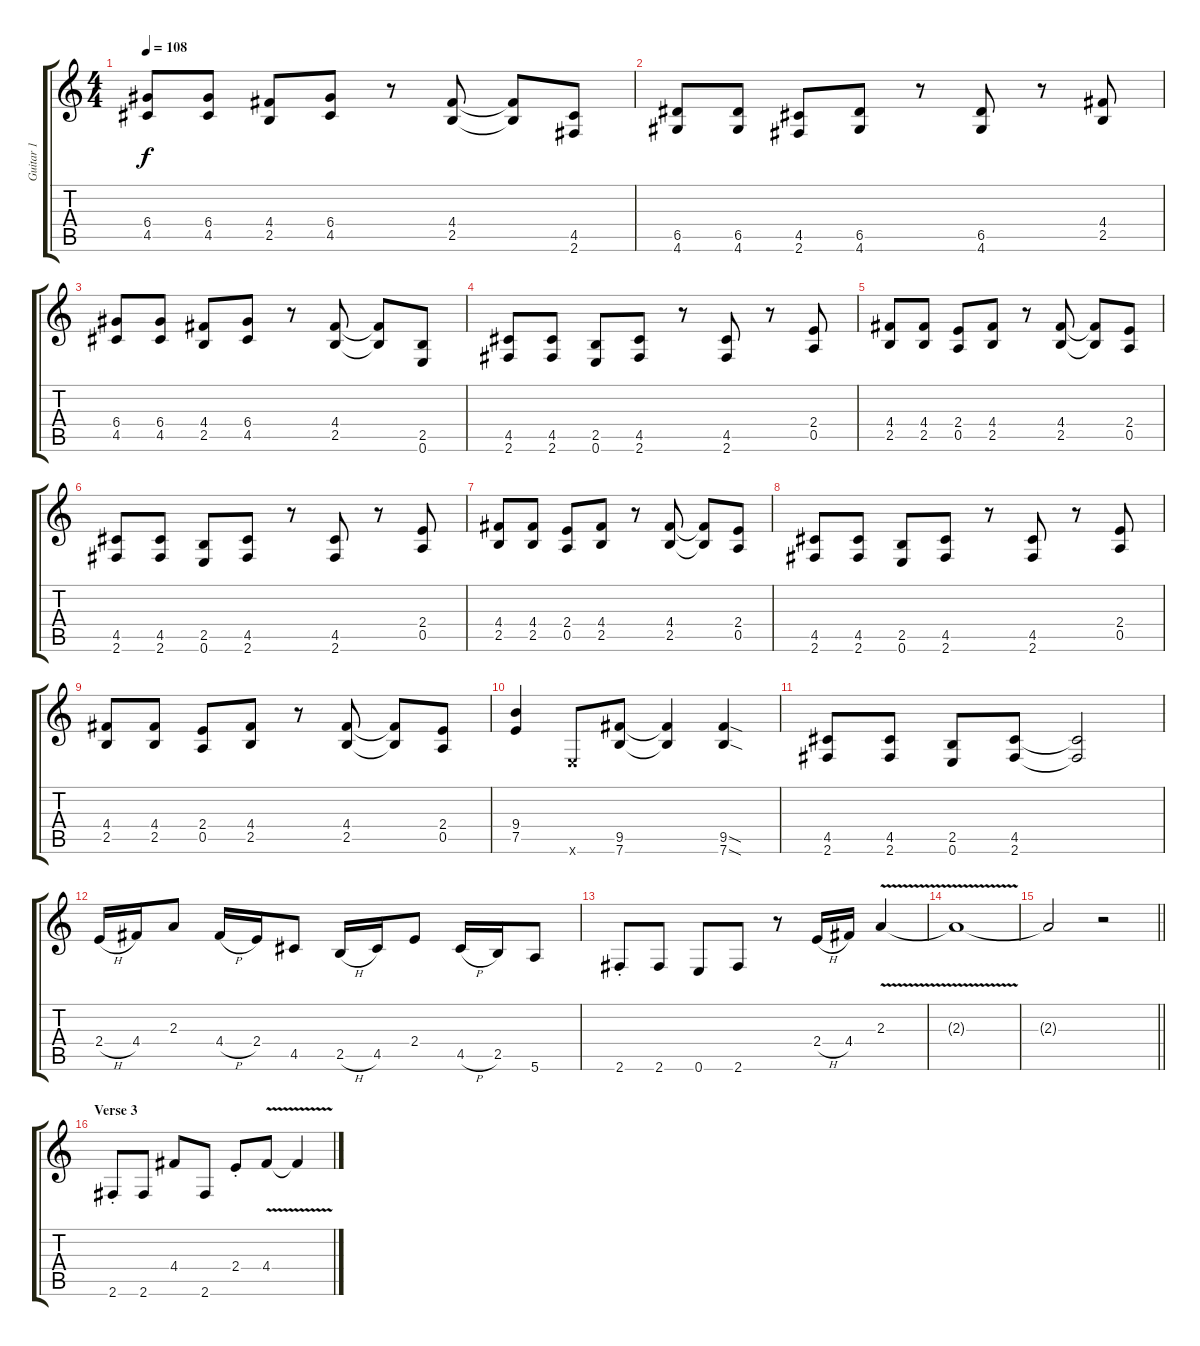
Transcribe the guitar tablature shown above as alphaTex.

\track ("Guitar 1" "Guitar 1") {instrument overdrivenguitar}
\staff {score tabs}
\tuning (E4 B3 G3 D3 A2 E2) {hide}
\ts (4 4)
\tempo 108
\clef g2
\ks c
(6.4 4.5).8{dy f} (6.4 4.5).8 (4.4 2.5).8 (6.4 4.5).8 r.8 (4.4 2.5).8 (4.4{t} 2.5{t}).8 (4.5 2.6).8 |
(6.5 4.6).8 (6.5 4.6).8 (4.5 2.6).8 (6.5 4.6).8 r.8 (6.5 4.6).8 r.8 (4.4 2.5).8 |
(6.4 4.5).8 (6.4 4.5).8 (4.4 2.5).8 (6.4 4.5).8 r.8 (4.4 2.5).8 (4.4{t} 2.5{t}).8 (2.5 0.6).8 |
(4.5 2.6).8 (4.5 2.6).8 (2.5 0.6).8 (4.5 2.6).8 r.8 (4.5 2.6).8 r.8 (2.4 0.5).8 |
(4.4 2.5).8 (4.4 2.5).8 (2.4 0.5).8 (4.4 2.5).8 r.8 (4.4 2.5).8 (4.4{t} 2.5{t}).8 (2.4 0.5).8 |
(4.5 2.6).8 (4.5 2.6).8 (2.5 0.6).8 (4.5 2.6).8 r.8 (4.5 2.6).8 r.8 (2.4 0.5).8 |
(4.4 2.5).8 (4.4 2.5).8 (2.4 0.5).8 (4.4 2.5).8 r.8 (4.4 2.5).8 (4.4{t} 2.5{t}).8 (2.4 0.5).8 |
(4.5 2.6).8 (4.5 2.6).8 (2.5 0.6).8 (4.5 2.6).8 r.8 (4.5 2.6).8 r.8 (2.4 0.5).8 |
(4.4 2.5).8 (4.4 2.5).8 (2.4 0.5).8 (4.4 2.5).8 r.8 (4.4 2.5).8 (4.4{t} 2.5{t}).8 (2.4 0.5).8 |
(9.4 7.5).4 0.6{x}.8 (9.5 7.6).8 (9.5{t} 7.6{t}).4 (9.5{sod} 7.6{sod}).4 |
(4.5 2.6).8 (4.5 2.6).8 (2.5 0.6).8 (4.5 2.6).8 (4.5{t} 2.6{t}).2 |
2.4{h}.16 4.4.16 2.3.8 4.4{h}.16 2.4.16 4.5.8 2.5{h}.16 4.5.16 2.4.8 4.5{h}.16 2.5.16 5.6.8 |
2.6{st}.8 2.6.8 0.6.8 2.6.8 r.8 2.4{h}.16 4.4.16 2.3{v}.4 |
2.3{t}.1 |
\barLineRight lightlight
2.3{t}.2 r.2 |
\section ("" "Verse 3")
2.6{st}.8 2.6.8 4.4.8 2.6.8 2.4{st}.8 4.4{v}.8 4.4{t}.4
